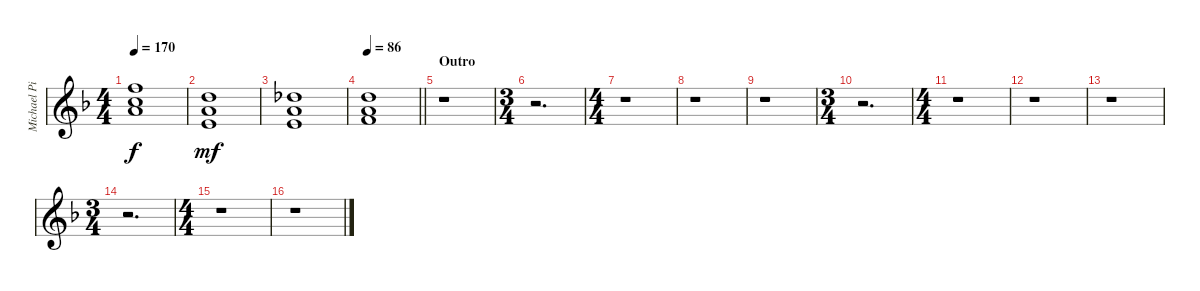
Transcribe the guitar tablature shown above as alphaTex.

\track ("Michael Pinella Keys" "Michael Pi") {instrument harpsichord}
\staff {score}
\tuning (D4 A3 F3 C3 G2 D2) {hide}
\ts (4 4)
\tempo 170
\clef g2
\ks dminor
(15.1{t} 15.2{t} 16.3{t}).1{dy f} |
(12.1 12.2 11.3).1{dy mf} |
(11.1 12.2 11.3).1 |
\tempo 86
\barLineRight lightlight
(12.1 12.2 12.3).1 |
\section ("" "Outro")
r.1 |
\ts (3 4)
r.2{d} |
\ts (4 4)
r.1 |
r.1 |
r.1 |
\ts (3 4)
r.2{d} |
\ts (4 4)
r.1 |
r.1 |
r.1 |
\ts (3 4)
r.2{d} |
\ts (4 4)
r.1 |
r.1
